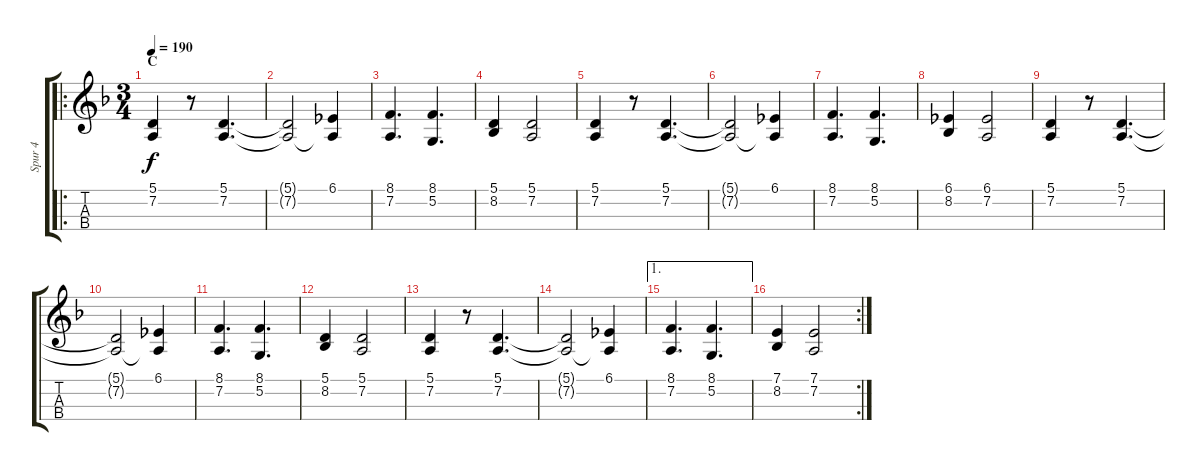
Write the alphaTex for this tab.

\track ("Spur 4" "Spur 4") {instrument cello}
\staff {score tabs}
\tuning (A3 D3 G2 C2) {hide}
\ro
\ts (3 4)
\section ("" "C")
\tempo 190
\clef g2
\ks dminor
(5.1 7.2).4{dy f} r.8 (5.1 7.2).4{d} |
(5.1{t} 7.2{t}).2 (6.1 7.2{t}).4 |
(8.1 7.2).4{d} (8.1 5.2).4{d} |
(5.1 8.2).4 (5.1 7.2).2 |
(5.1 7.2).4 r.8 (5.1 7.2).4{d} |
(5.1{t} 7.2{t}).2 (6.1 7.2{t}).4 |
(8.1 7.2).4{d} (8.1 5.2).4{d} |
(6.1 8.2).4 (6.1 7.2).2 |
(5.1 7.2).4 r.8 (5.1 7.2).4{d} |
(5.1{t} 7.2{t}).2 (6.1 7.2{t}).4 |
(8.1 7.2).4{d} (8.1 5.2).4{d} |
(5.1 8.2).4 (5.1 7.2).2 |
(5.1 7.2).4 r.8 (5.1 7.2).4{d} |
(5.1{t} 7.2{t}).2 (6.1 7.2{t}).4 |
\ae 1
(8.1 7.2).4{d} (8.1 5.2).4{d} |
\rc 2
(7.1 8.2).4 (7.1 7.2).2
